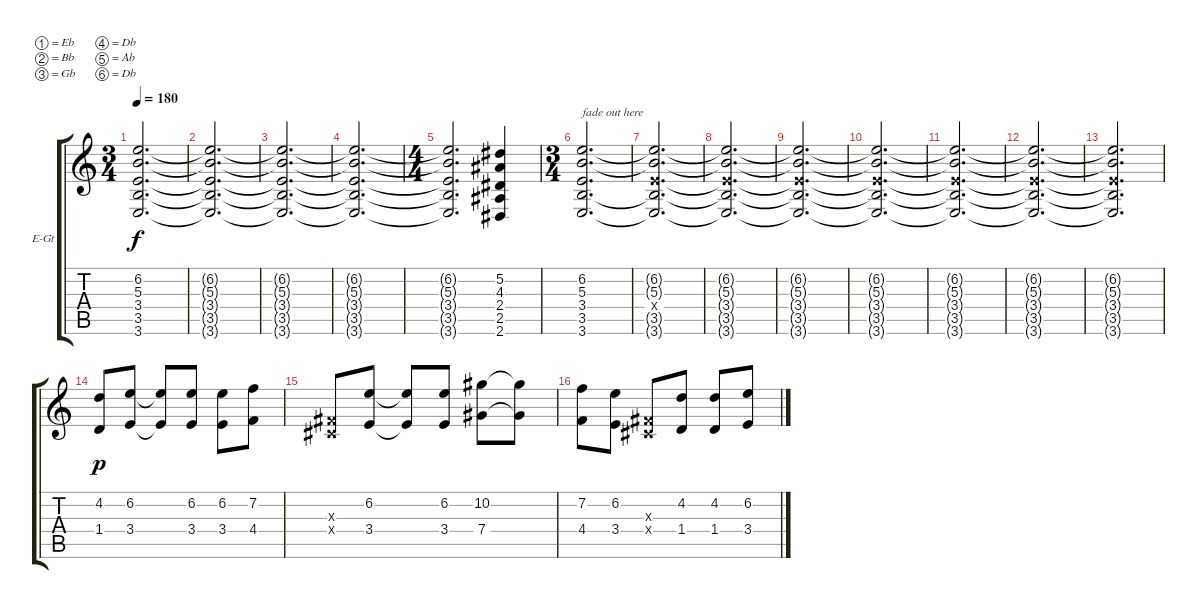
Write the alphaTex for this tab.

\bracketExtendMode groupsimilarinstruments
\firstSystemTrackNameOrientation horizontal
\otherSystemsTrackNameOrientation horizontal
\track ("Electric Guitar 2" "E-Gt") {instrument distortionguitar}
\staff {score tabs}
\tuning (Eb4 Bb3 Gb3 Db3 Ab2 Db2)
\ts (3 4)
\tempo 180
\clef g2
\ks c
(3.6{t} 3.5{t} 3.4{t} 5.3{t} 6.2{t}).2{d dy f} |
(5.3{t} 3.4{t} 3.5{t} 3.6{t} 6.2{t}).2{d} |
(5.3{t} 3.4{t} 3.5{t} 3.6{t} 6.2{t}).2{d} |
(3.6{t} 3.5{t} 3.4{t} 5.3{t} 6.2{t}).2{d} |
\ts (4 4)
(5.3{t} 3.4{t} 3.5{t} 3.6{t} 6.2{t}).2{d} (2.5 2.4 2.6 4.3 5.2).4 |
\ts (3 4)
(3.6 3.5 3.4 5.3 6.2).2{d txt "fade out here"} |
(3.6{t} 3.5{t} 5.3{t} 3.4{x} 6.2{t}).2{d} |
(3.6{t} 3.5{t} 5.3{t} 3.4{x t} 6.2{t}).2{d} |
(5.3{t} 3.5{t} 3.6{t} 3.4{x t} 6.2{t}).2{d} |
(5.3{t} 3.5{t} 3.6{t} 3.4{x t} 6.2{t}).2{d} |
(3.6{t} 3.5{t} 5.3{t} 3.4{x t} 6.2{t}).2{d} |
(5.3{t} 3.5{t} 3.6{t} 3.4{x t} 6.2{t}).2{d} |
(3.6{t} 3.5{t} 3.4{x t} 5.3{t} 6.2{t}).2{d} |
(1.4 4.2).8{dy p} (3.4 6.2).8 (3.4{t} 6.2{t}).8 (3.4 6.2).8 (3.4 6.2).8 (4.4 7.2).8 |
(0.4{x} 0.3{x}).8 (3.4 6.2).8 (3.4{t} 6.2{t}).8 (3.4 6.2).8 (7.4 10.2).8 (7.4{t} 10.2{t}).8 |
(4.4 7.2).8 (3.4 6.2).8 (0.4{x} 0.3{x}).8 (1.4 4.2).8 (1.4 4.2).8 (3.4 6.2).8
